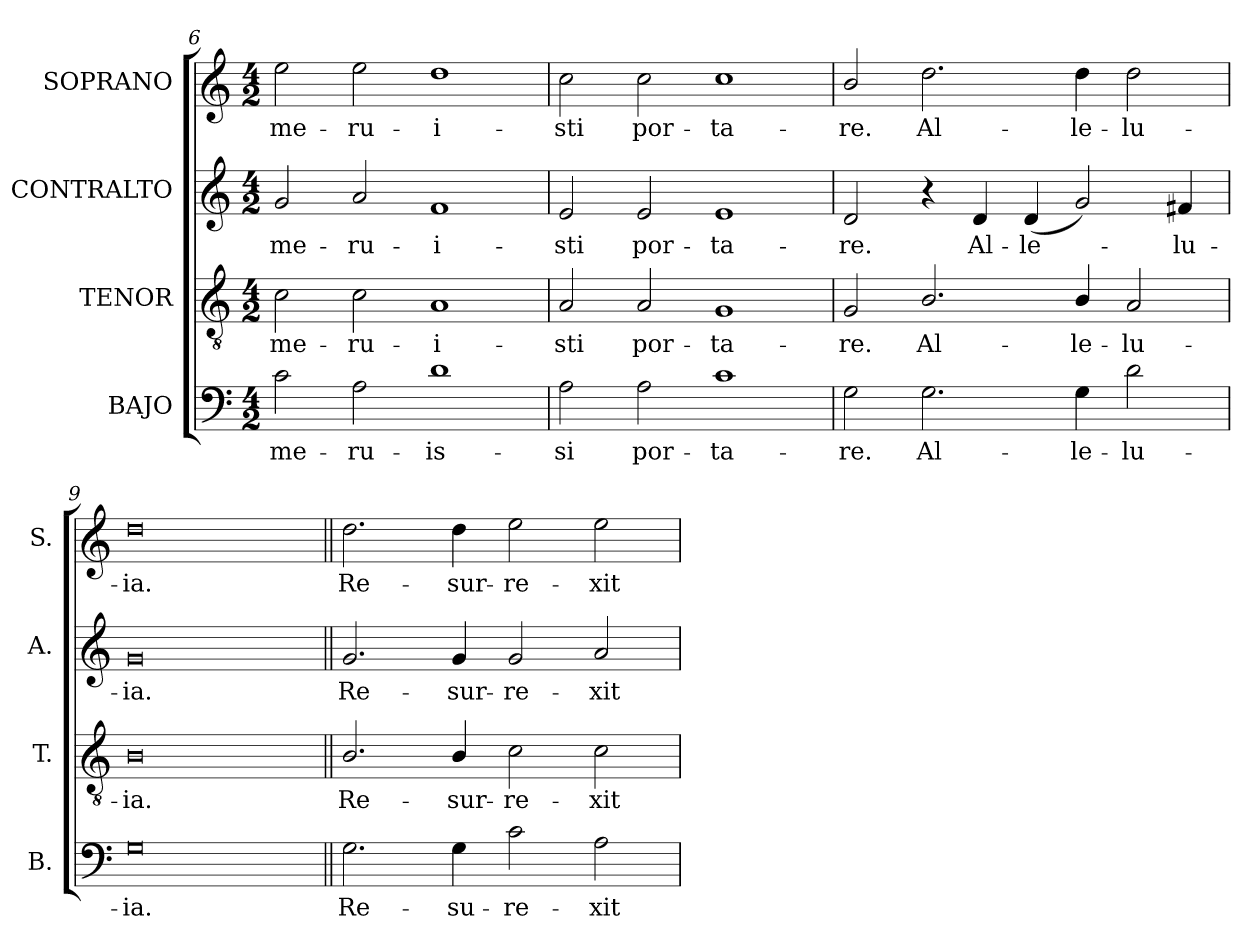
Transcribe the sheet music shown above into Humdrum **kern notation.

**kern	**text	**kern	**text	**kern	**text	**kern	**text
*part4	*part4	*part3	*part3	*part2	*part2	*part1	*part1
*staff4	*staff4	*staff3	*staff3	*staff2	*staff2	*staff1	*staff1
*I"BAJO	*	*I"TENOR	*	*I"CONTRALTO	*	*I"SOPRANO	*
*I'B.	*	*I'T.	*	*I'A.	*	*I'S.	*
*clefF4	*	*clefGv2	*	*clefG2	*	*clefG2	*
*	*	*ITrd7c12	*	*	*	*	*
*k[]	*	*k[]	*	*k[]	*	*k[]	*
*C:	*	*C:	*	*C:	*	*C:	*
*M4/2	*	*M4/2	*	*M4/2	*	*M4/2	*
=6	=6	=6	=6	=6	=6	=6	=6
!	!LO:LY:b:color=#000000	!	!	!	!	!	!
!	!	!	!LO:LY:b:color=#000000	!	!	!	!
!	!	!	!	!	!LO:LY:b:color=#000000	!	!
!	!	!	!	!	!	!	!LO:LY:b:color=#000000
2ci\	me-	2Ci\	me-	2gi/	me-	2eei\	me-
!	!LO:LY:b:color=#000000	!	!	!	!	!	!
!	!	!	!LO:LY:b:color=#000000	!	!	!	!
!	!	!	!	!	!LO:LY:b:color=#000000	!	!
!	!	!	!	!	!	!	!LO:LY:b:color=#000000
2Ai\	-ru-	2Ci\	-ru-	2ai/	-ru-	2eei\	-ru-
!	!LO:LY:b:color=#000000	!	!	!	!	!	!
!	!	!	!LO:LY:b:color=#000000	!	!	!	!
!	!	!	!	!	!LO:LY:b:color=#000000	!	!
!	!	!	!	!	!	!	!LO:LY:b:color=#000000
1di	-is-	1AAi	-i-	1fi	-i-	1ddi	-i-
!!LO:LB:g=z
=7	=7	=7	=7	=7	=7	=7	=7
!	!LO:LY:b:color=#000000	!	!	!	!	!	!
!	!	!	!LO:LY:b:color=#000000	!	!	!	!
!	!	!	!	!	!LO:LY:b:color=#000000	!	!
!	!	!	!	!	!	!	!LO:LY:b:color=#000000
2Ai\	-si	2AAi/	-sti	2ei/	-sti	2cci\	-sti
!	!LO:LY:b:color=#000000	!	!	!	!	!	!
!	!	!	!LO:LY:b:color=#000000	!	!	!	!
!	!	!	!	!	!LO:LY:b:color=#000000	!	!
!	!	!	!	!	!	!	!LO:LY:b:color=#000000
2Ai\	por-	2AAi/	por-	2ei/	por-	2cci\	por-
!	!LO:LY:b:color=#000000	!	!	!	!	!	!
!	!	!	!LO:LY:b:color=#000000	!	!	!	!
!	!	!	!	!	!LO:LY:b:color=#000000	!	!
!	!	!	!	!	!	!	!LO:LY:b:color=#000000
1ci	-ta-	1GGi	-ta-	1ei	-ta-	1cci	-ta-
=8	=8	=8	=8	=8	=8	=8	=8
!	!LO:LY:b:color=#000000	!	!	!	!	!	!
!	!	!	!LO:LY:b:color=#000000	!	!	!	!
!	!	!	!	!	!LO:LY:b:color=#000000	!	!
!	!	!	!	!	!	!	!LO:LY:b:color=#000000
2Gi\	-re.	2GGi/	-re.	2di/	-re.	2bi/	-re.
!	!LO:LY:b:color=#000000	!	!	!	!	!	!
!	!	!	!LO:LY:b:color=#000000	!	!	!	!
!	!	!	!	!	!	!	!LO:LY:b:color=#000000
2.Gi\	Al-	2.BBi/	Al-	4r	.	2.ddi\	Al-
!	!	!	!	!	!LO:LY:b:color=#000000	!	!
.	.	.	.	4di/	Al-	.	.
!	!	!	!	!	!LO:LY:b:color=#000000	!	!
.	.	.	.	(4di/	-le-	.	.
!	!LO:LY:b:color=#000000	!	!	!	!	!	!
!	!	!	!LO:LY:b:color=#000000	!	!	!	!
!	!	!	!	!	!	!	!LO:LY:b:color=#000000
4Gi\	-le-	4BBi/	-le-	2gi/)	.	4ddi\	-le-
!	!LO:LY:b:color=#000000	!	!	!	!	!	!
!	!	!	!LO:LY:b:color=#000000	!	!	!	!
!	!	!	!	!	!	!	!LO:LY:b:color=#000000
2di\	-lu-	2AAi/	-lu-	.	.	2ddi\	-lu-
!	!	!	!	!	!LO:LY:b:color=#000000	!	!
.	.	.	.	4f#Xi/	-lu-	.	.
=9	=9	=9	=9	=9	=9	=9	=9
!	!LO:LY:b:color=#000000	!	!	!	!	!	!
!	!	!	!LO:LY:b:color=#000000	!	!	!	!
!	!	!	!	!	!LO:LY:b:color=#000000	!	!
!	!	!	!	!	!	!	!LO:LY:b:color=#000000
0Gi	-ia.	0BBi	-ia.	0gi	-ia.	0ddi	-ia.
=10||	=10||	=10||	=10||	=10||	=10||	=10||	=10||
!	!LO:LY:b:color=#000000	!	!	!	!	!	!
!	!	!	!LO:LY:b:color=#000000	!	!	!	!
!	!	!	!	!	!LO:LY:b:color=#000000	!	!
!	!	!	!	!	!	!	!LO:LY:b:color=#000000
2.Gi\	Re-	2.BBi/	Re-	2.gi/	Re-	2.ddi\	Re-
!	!LO:LY:b:color=#000000	!	!	!	!	!	!
!	!	!	!LO:LY:b:color=#000000	!	!	!	!
!	!	!	!	!	!LO:LY:b:color=#000000	!	!
!	!	!	!	!	!	!	!LO:LY:b:color=#000000
4Gi\	-su-	4BBi/	-sur-	4gi/	-sur-	4ddi\	-sur-
!	!LO:LY:b:color=#000000	!	!	!	!	!	!
!	!	!	!LO:LY:b:color=#000000	!	!	!	!
!	!	!	!	!	!LO:LY:b:color=#000000	!	!
!	!	!	!	!	!	!	!LO:LY:b:color=#000000
2ci\	-re-	2Ci\	-re-	2gi/	-re-	2eei\	-re-
!	!LO:LY:b:color=#000000	!	!	!	!	!	!
!	!	!	!LO:LY:b:color=#000000	!	!	!	!
!	!	!	!	!	!LO:LY:b:color=#000000	!	!
!	!	!	!	!	!	!	!LO:LY:b:color=#000000
2Ai\	-xit	2Ci\	-xit	2ai/	-xit	2eei\	-xit
=	=	=	=	=	=	=	=
*-	*-	*-	*-	*-	*-	*-	*-
